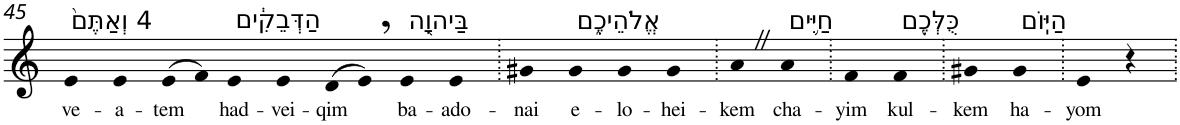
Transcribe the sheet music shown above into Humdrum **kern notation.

**kern	**text
*part1	*part1
*staff1	*staff1
*I"Piano	*
*I'Pno	*
!!LO:PB:g=z
*clefG2	*
*k[]	*
=45	=45
!LO:TX:a:t=4 וְאַתֶּם֙	!
!	!LO:LY:b
4e	ve-
!	!LO:LY:b
4e	-a-
!	!LO:LY:b
(>8e	-tem
8f)	.
!LO:TX:a:t=הַדְּבֵקִ֔ים	!
!	!LO:LY:b
4e	had-
!	!LO:LY:b
4e	-vei-
!	!LO:LY:b
(>8d	-qim
8e,)	.
!LO:TX:a:t=בַּיהוָ֖ה	!
!	!LO:LY:b
4e	ba-
!	!LO:LY:b
4e	-ado-
=46.	=46.
!	!LO:LY:b
4g#X	-nai
!LO:TX:a:t=אֱלֹהֵיכֶ֑ם	!
!	!LO:LY:b
4g#	e-
!	!LO:LY:b
4g#	-lo-
!	!LO:LY:b
4g#	-hei-
=47.	=47.
!	!LO:LY:b
4aZ	-kem
!LO:TX:a:t=חַיִּ֥ים	!
!	!LO:LY:b
4a	cha-
=48.	=48.
!	!LO:LY:b
4f	-yim
!LO:TX:a:t=כֻּלְּכֶ֖ם	!
!	!LO:LY:b
4f	kul-
=49.	=49.
!	!LO:LY:b
4g#X	-kem
!LO:TX:a:t=הַיּֽוֹם	!
!	!LO:LY:b
4g#	ha-
=50.	=50.
!	!LO:LY:b
4e	-yom
4r	.
=.	=.
*-	*-
